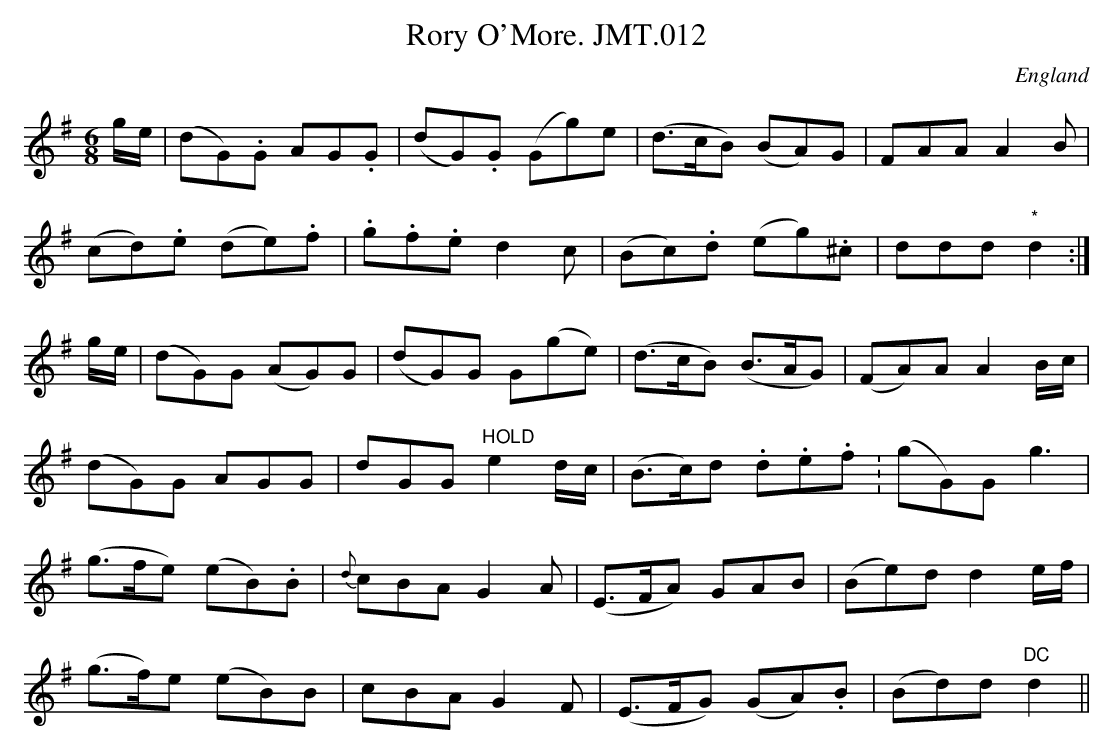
X:1
T:Rory O'More. JMT.012
M:6/8
L:1/8
O:England
W:
K:G
g/e/|
(dG).G AG.G | (dG).G (Gg)e | (d>cB) (BA)G | FAA A2B | !
(cd).e (de).f | .g.f.e d2c | (Bc).d (eg).^c | ddd "*"d2 :|!
g/e/|
(dG)G (AG)G | (dG)G G(ge) | (d>cB) (B>AG) | (FA)A A2 B/c/| !
(dG)G AGG | dGG"HOLD"e2 d/c/ | (B>c)d. d.e.f.| (gG)G g3| !%last G is a c
(g>fe) (eB).B | {d}c-BA G2A |(E>FA) GAB | (Be)d d2 e/f/| !
(g>f)e (eB)B | cBA G2 F | (E>FG) (GA).B| (Bd)d "DC"d2||
